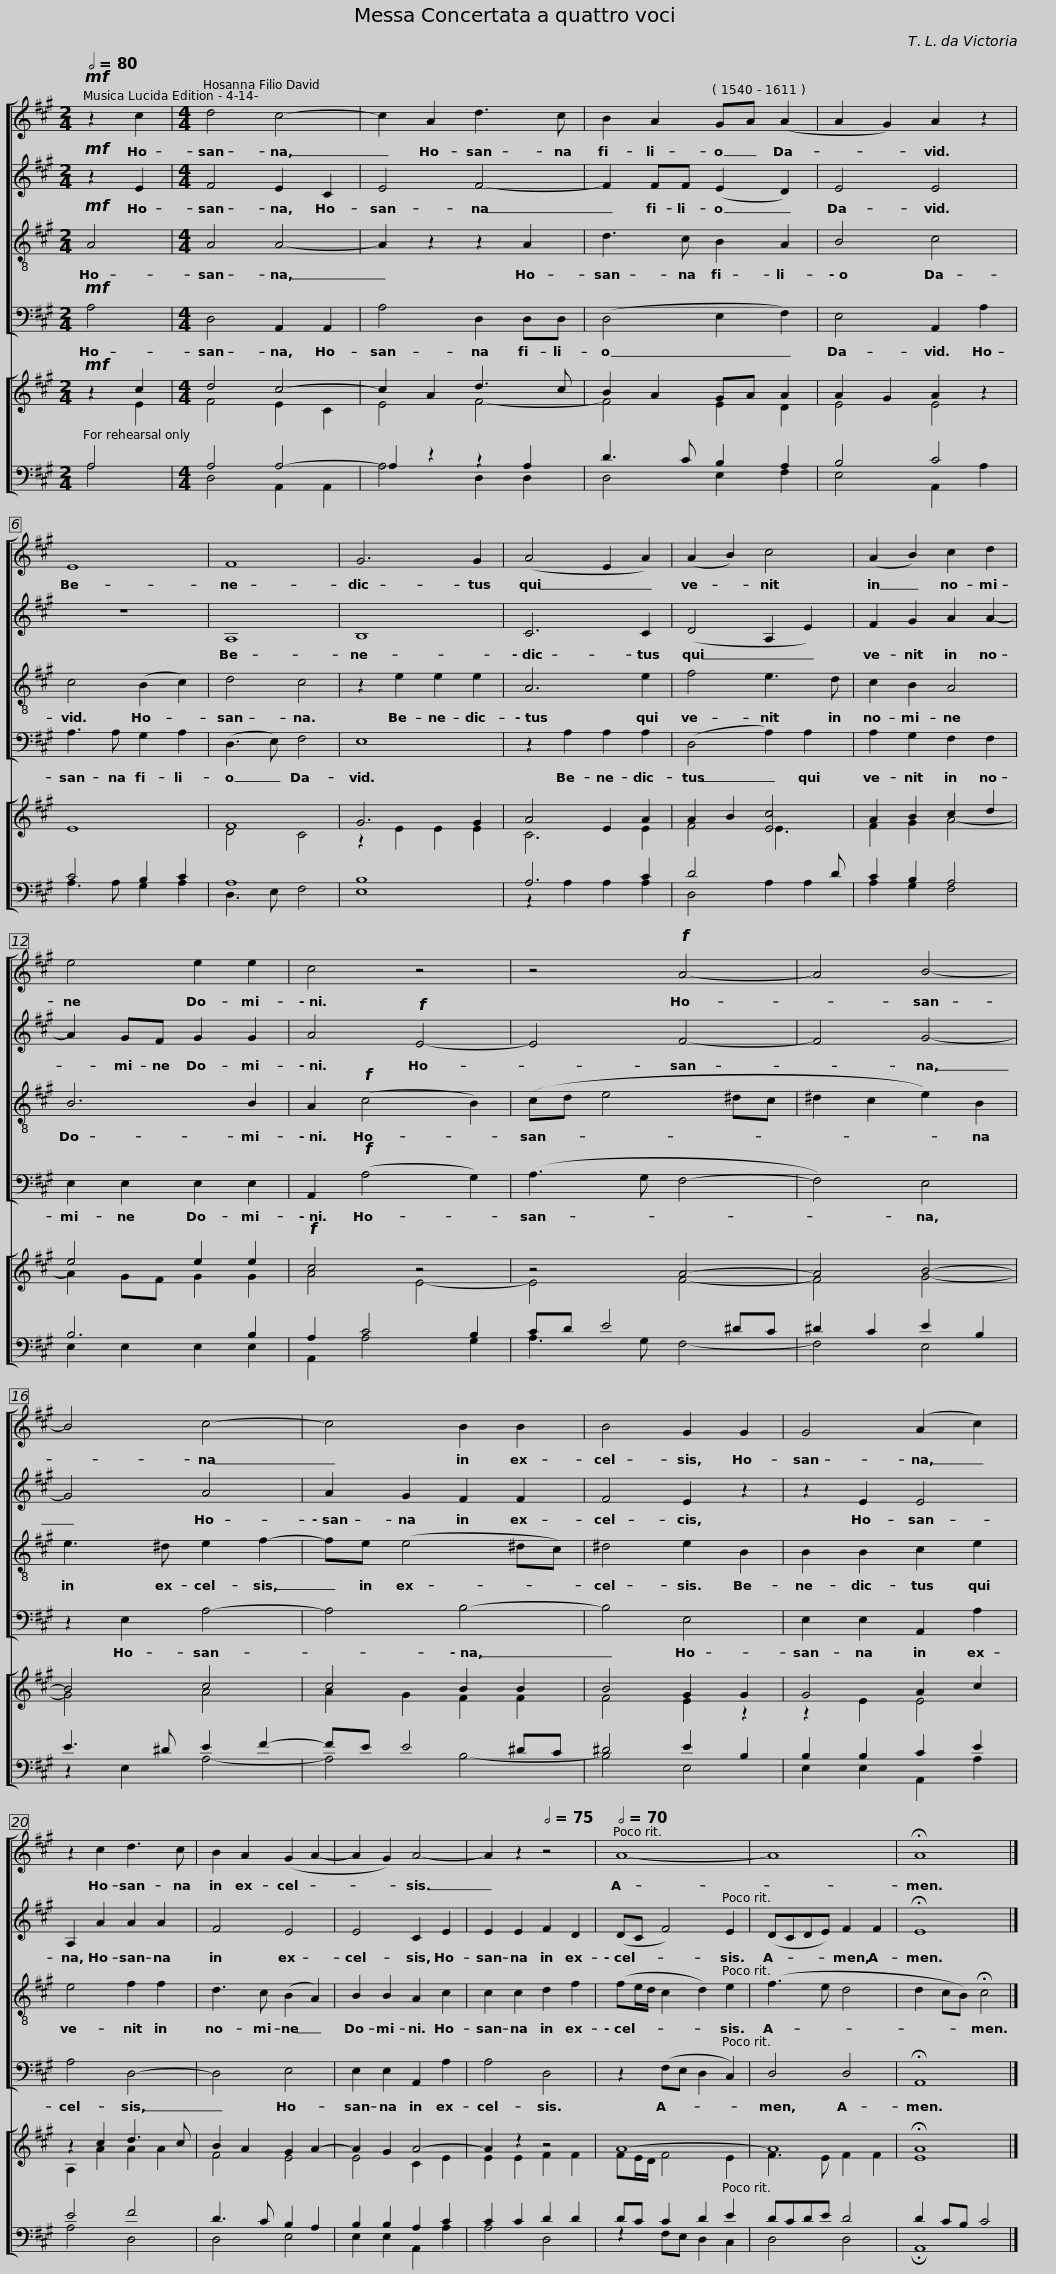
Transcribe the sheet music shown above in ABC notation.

X:1
%%score [ 1 2 3 4 ] [ ( 5 6 ) ( 7 8 ) ]
L:1/8
Q:1/2=80
M:2/4
I:linebreak $
K:A
V:1 treble
V:2 treble
V:3 treble-8 transpose=-12
V:4 bass
V:5 treble
V:6 treble
V:7 bass
V:8 bass
V:1
!mf! z2 c2 |[M:4/4] d4 c4- | c2 A2 d3 c | B2 A2 GA (A2 |$ A2 G2) A2 z2 | %5
 E8 | F8 | G6 G2 |$ (A4 E2 A2) | (A2 B2) c4 | %10
 (A2 B2) c2 d2 | e4 e2 e2 |$ c4 z4 | z4!f! A4- | A4 B4- | %15
 B4 c4- |$ c4 B2 B2 | B4 G2 G2 | G4 (A2 c2) | z2 c2 d3 c |$ %20
 B2 A2 (G2 A2- | A2 G2) A4- | A2 z2[Q:1/2=75] z4 |$[Q:1/2=70] A8- | A8 | %25
 !fermata!A8 |] %26
V:2
!mf! z2 E2 |[M:4/4] F4 E2 C2 | E4 F4- | F2 FF (E2 D2) |$ E4 E4 | %5
 z8 | A,8 | B,8 |$ C6 C2 | (D4 A,2 E2) | %10
 F2 G2 A2 A2- | A2 GF G2 G2 |$ A4!f! E4- | E4 F4- | F4 G4- | %15
 G4 A4 |$ A2 G2 F2 F2 | F4 E2 z2 | z2 E2 E4 | A,2 A2 A2 A2 |$ %20
 F4 E4 | E4 C2 E2 | E2 E2 F2 D2 |$ (DC F4) E2 | (DCDE) F2 F2 | %25
 !fermata!E8 |] %26
V:3
!mf! A4 |[M:4/4] A4 A4- | A2 z2 z2 A2 | d3 c B2 A2 |$ B4 c4 | %5
 c4 (B2 c2) | d4 c4 | z2 e2 e2 e2 |$ A6 e2 | f4 e3 d | %10
 c2 B2 A4 | B6 B2 |$ A2!f! (c4 B2) | (cd e4 ^dc | ^d2 c2 e2) B2 | %15
 e3 ^d e2 f2- |$ fe (e4 ^dc) | ^d4 e2 B2 | B2 B2 c2 e2 | e4 f2 f2 |$ %20
 d3 c (B2 A2) | B2 B2 A2 c2 | c2 c2 d2 f2 |$ (fe/d/ c2 d2) e2 | (f3 e d4 | %25
 d2 cB) !fermata!c4 |] %26
V:4
!mf! A,4 |[M:4/4] D,4 A,,2 A,,2 | A,4 D,2 D,D, | (D,4 E,2 F,2) |$ E,4 A,,2 A,2 | %5
 A,3 A, G,2 A,2 | (D,3 E,) F,4 | E,8 |$ z2 A,2 A,2 A,2 | (D,4 A,2) A,2 | %10
 A,2 G,2 F,2 F,2 | E,2 E,2 E,2 E,2 |$ A,,2!f! (A,4 G,2) | (A,3 G, F,4- | F,4) E,4 | %15
 z2 E,2 A,4- |$ A,4 B,4- | B,4 E,4 | E,2 E,2 A,,2 A,2 | A,4 D,4- |$ %20
 D,4 E,4 | E,2 E,2 A,,2 A,2 | A,4 D,4 |$ z2 (F,E, D,2 C,2) | D,4 D,4 | %25
 !fermata!A,,8 |] %26
V:5
!mf! z2 c2 |[M:4/4] d4 c4- | c2 A2 d3 c | B2 A2 GA A2 |$ A2 G2 A2 z2 | %5
 E8 | F8 | G6 G2 |$ A4 E2 A2 | A2 B2 [Ec]4 | %10
 A2 B2 c2 d2 | e4 e2 e2 |$!f! c4 z4 | z4 A4- | A4 B4- | %15
 B4 c4 |$ c4 B2 B2 | B4 G2 G2 | G4 A2 c2 | z2 c2 d3 c |$ %20
 B2 A2 G2 A2- | A2 G2 A4- | A2 z2 z4 |$ A8- | A8 | %25
 !fermata!A8 |] %26
V:6
 x2 E2 |[M:4/4] F4 E2 C2 | E4 F4- | F4 E2 D2 |$ E4 E4 | %5
 x8 | D4 C4 | z2 E2 E2 E2 |$ C6 E2 | F4 E3 x | %10
 F2 G2 A4- | A2 GF G2 G2 |$ A4 E4- | E4 F4- | F4 G4- | %15
 G4 A4 |$ A2 G2 F2 F2 | F4 E2 z2 | z2 E2 E4 | A,2 A2 A2 A2 |$ %20
 F4 E4 | E4 C2 E2 | E2 E2 F2 F2 |$ FE/D/ F4 E2 | F3 E F2 F2 | %25
 E8 |] %26
V:7
 A,4 |[M:4/4] A,4 A,4- | A,2 z2 z2 A,2 | D3 C B,2 A,2 |$ B,4 C4 | %5
 C4 B,2 C2 | A,8 | B,8 |$ A,6 C2 | D4 x3 D | %10
 C2 B,2 A,4 | B,6 B,2 |$ A,2 C4 B,2 | CD E4 ^DC | ^D2 C2 E2 B,2 | %15
 E3 ^D E2 F2- |$ FE E4 ^DC | ^D4 E2 B,2 | B,2 B,2 C2 E2 | E4 F4 |$ %20
 D3 C B,2 A,2 | B,2 B,2 A,2 C2 | C2 C2 D2 D2 |$ DC C2 D2 E2 | DCDE D4 | %25
 D2 CB, C4 |] %26
V:8
 A,4 |[M:4/4] D,4 A,,2 A,,2 | A,4 D,2 D,2 | D,4 E,2 F,2 |$ E,4 A,,2 A,2 | %5
 A,3 A, G,2 A,2 | D,3 E, F,4 | E,8 |$ z2 A,2 A,2 A,2 | D,4 A,2 A,2 | %10
 A,2 G,2 F,4 | E,2 E,2 E,2 E,2 |$ A,,2 A,4 G,2 | A,3 G, F,4- | F,4 E,4 | %15
 z2 E,2 A,4- |$ A,4 B,4- | B,4 E,4 | E,2 E,2 A,,2 A,2 | A,4 D,4 |$ %20
 D,4 E,4 | E,2 E,2 A,,2 A,2 | A,4 D,4 |$ z2 F,E, D,2 C,2 | D,4 D,4 | %25
 !fermata!A,,8 |] %26
